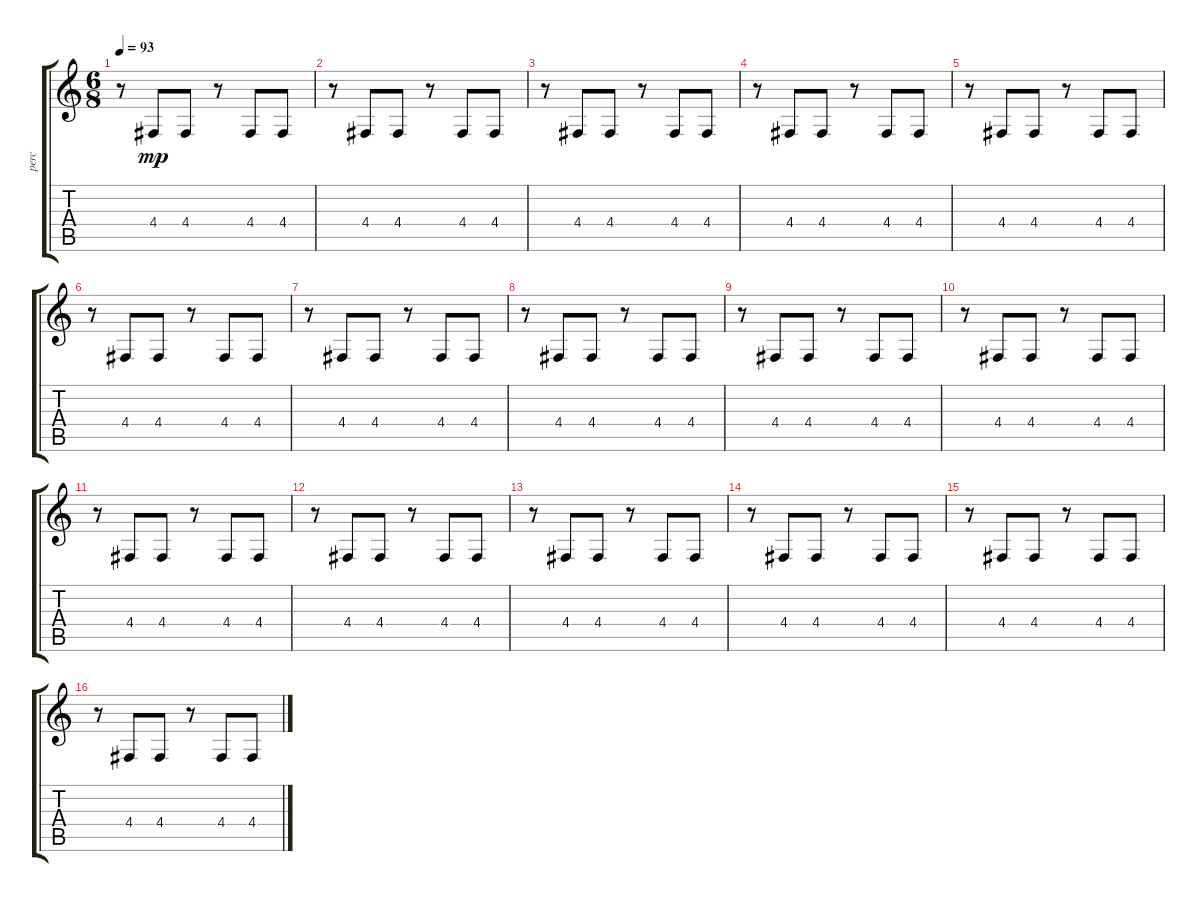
\track ("perc" "perc") {instrument acousticgrandpiano}
\staff {score tabs}
\tuning (E4 B3 G3 D3 A2 E2) {hide}
\ts (6 8)
\tempo 93
\clef g2
\ks c
r.8{dy mp instrument acousticgrandpiano} 4.4.8 4.4.8 r.8 4.4.8 4.4.8 |
r.8 4.4.8 4.4.8 r.8 4.4.8 4.4.8 |
r.8 4.4.8 4.4.8 r.8 4.4.8 4.4.8 |
r.8 4.4.8 4.4.8 r.8 4.4.8 4.4.8 |
r.8 4.4.8 4.4.8 r.8 4.4.8 4.4.8 |
r.8 4.4.8 4.4.8 r.8 4.4.8 4.4.8 |
r.8 4.4.8 4.4.8 r.8 4.4.8 4.4.8 |
r.8 4.4.8 4.4.8 r.8 4.4.8 4.4.8 |
r.8 4.4.8 4.4.8 r.8 4.4.8 4.4.8 |
r.8 4.4.8 4.4.8 r.8 4.4.8 4.4.8 |
r.8 4.4.8 4.4.8 r.8 4.4.8 4.4.8 |
r.8 4.4.8 4.4.8 r.8 4.4.8 4.4.8 |
r.8 4.4.8 4.4.8 r.8 4.4.8 4.4.8 |
r.8 4.4.8 4.4.8 r.8 4.4.8 4.4.8 |
r.8 4.4.8 4.4.8 r.8 4.4.8 4.4.8 |
r.8 4.4.8 4.4.8 r.8 4.4.8 4.4.8
